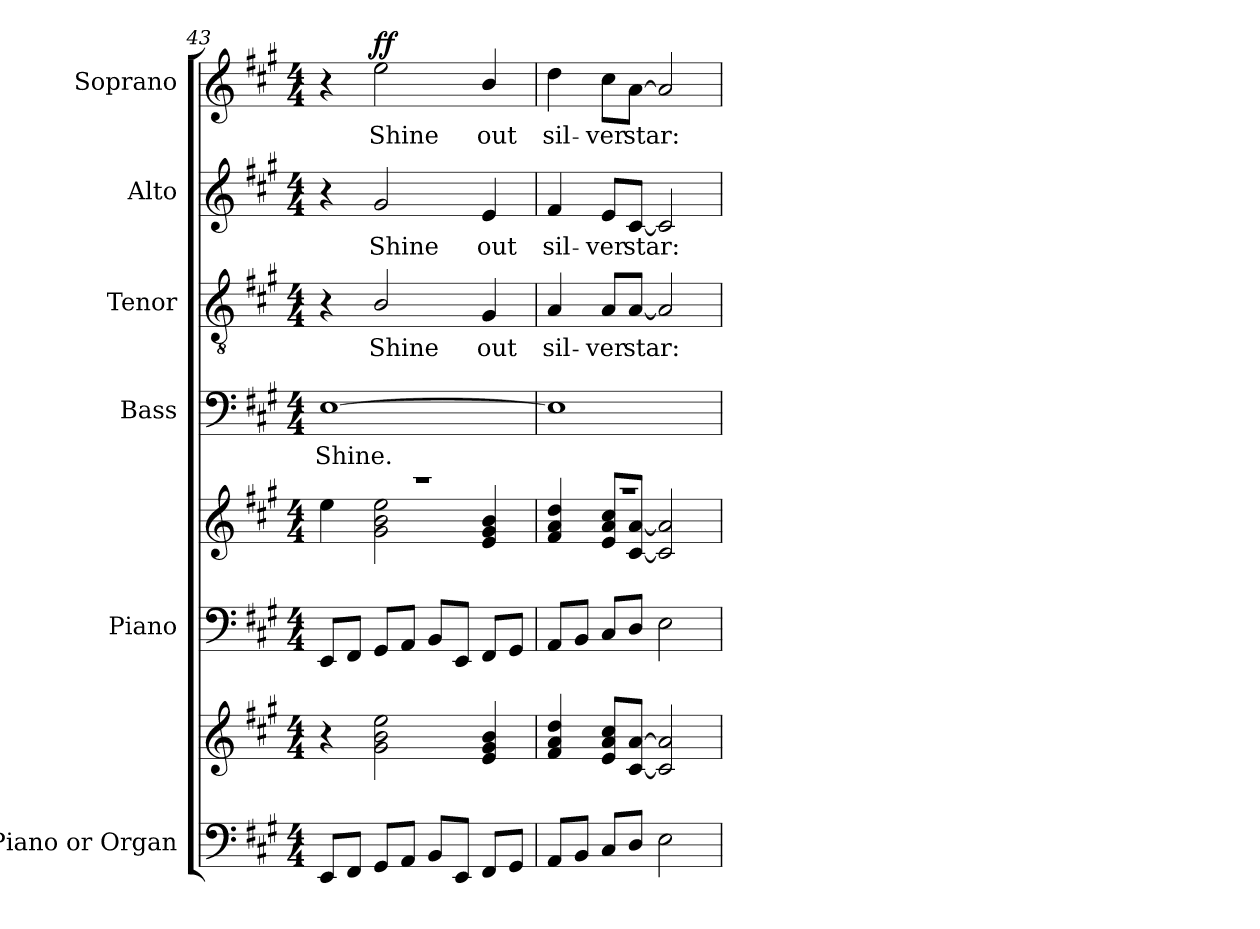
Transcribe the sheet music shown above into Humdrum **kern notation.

**kern	**kern	**kern	**kern	**kern	**text	**kern	**text	**kern	**text	**kern	**text	**dynam
*part6	*part6	*part5	*part5	*part4	*part4	*part3	*part3	*part2	*part2	*part1	*part1	*part1
*staff8	*staff7	*staff6	*staff5	*staff4	*staff4	*staff3	*staff3	*staff2	*staff2	*staff1	*staff1	*staff1
*I"Piano or Organ	*	*I"Piano	*	*I"Bass	*	*I"Tenor	*	*I"Alto	*	*I"Soprano	*	*
*I'Pno.	*	*I'Pno.	*	*I'B.	*	*I'T.	*	*I'A.	*	*I'S.	*	*
*clefF4	*clefG2	*clefF4	*clefG2	*clefF4	*	*clefGv2	*	*clefG2	*	*clefG2	*	*
*	*	*	*	*	*	*ITrd7c12	*	*	*	*	*	*
*k[f#c#g#]	*k[f#c#g#]	*k[f#c#g#]	*k[f#c#g#]	*k[f#c#g#]	*	*k[f#c#g#]	*	*k[f#c#g#]	*	*k[f#c#g#]	*	*
*A:	*A:	*A:	*A:	*A:	*	*A:	*	*A:	*	*A:	*	*
*M4/4	*M4/4	*M4/4	*M4/4	*M4/4	*	*M4/4	*	*M4/4	*	*M4/4	*	*
=43	=43	=43	=43	=43	=43	=43	=43	=43	=43	=43	=43	=43
*	*^	*	*^	*	*	*	*	*	*	*	*	*
!	!	!	!	!	!	!	!LO:LY:b:color=#000000	!	!	!	!	!	!	!
8EEi/L	8ryy	4r	8EEi/L	1r	4eei\	[1Ei	Shine.	4r	.	4r	.	4r	.	.
8FF#i/J	2..ryy	.	8FF#i/J	.	.	.	.	.	.	.	.	.	.	.
!	!	!	!	!	!	!	!	!	!LO:LY:b:color=#000000	!	!	!	!	!
!	!	!	!	!	!	!	!	!	!	!	!LO:LY:b:color=#000000	!	!	!
!	!	!	!	!	!	!	!	!	!	!	!	!	!LO:LY:b:color=#000000	!
8GG#i/L	.	2g#i\ 2bi 2eei	8GG#i/L	.	2g#i\ 2bi 2eei	.	.	2BBi/	Shine	2g#i/	Shine	2eei\	Shine	ff
8AAi/J	.	.	8AAi/J	.	.	.	.	.	.	.	.	.	.	.
8BBi/L	.	.	8BBi/L	.	.	.	.	.	.	.	.	.	.	.
8EEi/J	.	.	8EEi/J	.	.	.	.	.	.	.	.	.	.	.
!	!	!	!	!	!	!	!	!	!LO:LY:b:color=#000000	!	!	!	!	!
!	!	!	!	!	!	!	!	!	!	!	!LO:LY:b:color=#000000	!	!	!
!	!	!	!	!	!	!	!	!	!	!	!	!	!LO:LY:b:color=#000000	!
8FF#i/L	.	4ei/ 4g#i 4bi	8FF#i/L	.	4ei/ 4g#i 4bi	.	.	4GG#i/	out	4ei/	out	4bi/	out	.
8GG#i/J	.	.	8GG#i/J	.	.	.	.	.	.	.	.	.	.	.
*	*v	*v	*	*	*	*	*	*	*	*	*	*	*	*
=44	=44	=44	=44	=44	=44	=44	=44	=44	=44	=44	=44	=44	=44
!	!	!	!	!	!	!	!	!LO:LY:b:color=#000000	!	!	!	!	!
!	!	!	!	!	!	!	!	!	!	!LO:LY:b:color=#000000	!	!	!
!	!	!	!	!	!	!	!	!	!	!	!	!LO:LY:b:color=#000000	!
8AAi/L	4f#i/ 4ai 4ddi	8AAi/L	1r	4f#i/ 4ai 4ddi	1Ei]	.	4AAi/	sil-	4f#i/	sil-	4ddi\	sil-	.
8BBi/J	.	8BBi/J	.	.	.	.	.	.	.	.	.	.	.
!	!	!	!	!	!	!	!	!LO:LY:b:color=#000000	!	!	!	!	!
!	!	!	!	!	!	!	!	!	!	!LO:LY:b:color=#000000	!	!	!
!	!	!	!	!	!	!	!	!	!	!	!	!LO:LY:b:color=#000000	!
8C#i/L	8ei/ 8ai/ 8cc#i/L	8C#i/L	.	8ei/ 8ai/ 8cc#i/L	.	.	8AAi/L	-ver	8ei/L	-ver	8cc#i\L	-ver	.
!	!	!	!	!	!	!	!	!LO:LY:b:color=#000000	!	!	!	!	!
!	!	!	!	!	!	!	!	!	!	!LO:LY:b:color=#000000	!	!	!
!	!	!	!	!	!	!	!	!	!	!	!	!LO:LY:b:color=#000000	!
8Di/J	[8c#i/ [8ai/J	8Di/J	.	[8c#i/ [8ai/J	.	.	[8AAi/J	star:	[8c#i/J	star:	[8ai\J	star:	.
2Ei\	2c#i/] 2ai]	2Ei\	.	2c#i/] 2ai]	.	.	2AAi/]	.	2c#i/]	.	2ai/]	.	.
*	*	*	*v	*v	*	*	*	*	*	*	*	*	*
=	=	=	=	=	=	=	=	=	=	=	=	=
*-	*-	*-	*-	*-	*-	*-	*-	*-	*-	*-	*-	*-
